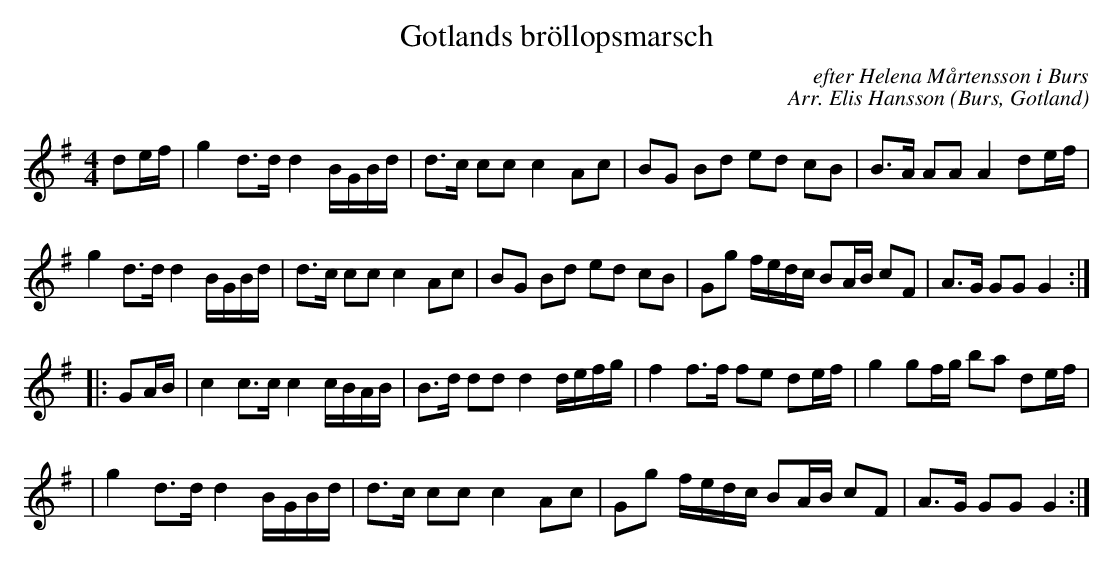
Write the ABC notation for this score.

X:1
T: Gotlands bröllopsmarsch
O: Burs, Gotland
C: efter Helena Mårtensson i Burs
C: Arr. Elis Hansson
M: 4/4
L: 1/16
K: G
V: 1
d2ef | g4 d3d d4 BGBd | d3c c2c2 c4 A2c2 | B2G2 B2d2 e2d2 c2B2 | B3A A2A2 A4 d2ef |
g4 d3d d4 BGBd | d3c c2c2 c4 A2c2 | B2G2 B2d2 e2d2 c2B2 | G2g2 fedc B2AB c2F2 | A3G G2G2 G4 :|
|: G2AB \
| c4 c3c c4 cBAB | B3d d2d2 d4 defg \
| f4 f3f f2e2 d2ef | g4 g2fg b2a2 d2ef |
| g4 d3d d4 BGBd | d3c c2c2 c4 A2c2 \
| G2g2 fedc B2AB c2F2 | A3G G2G2 G4 :|
